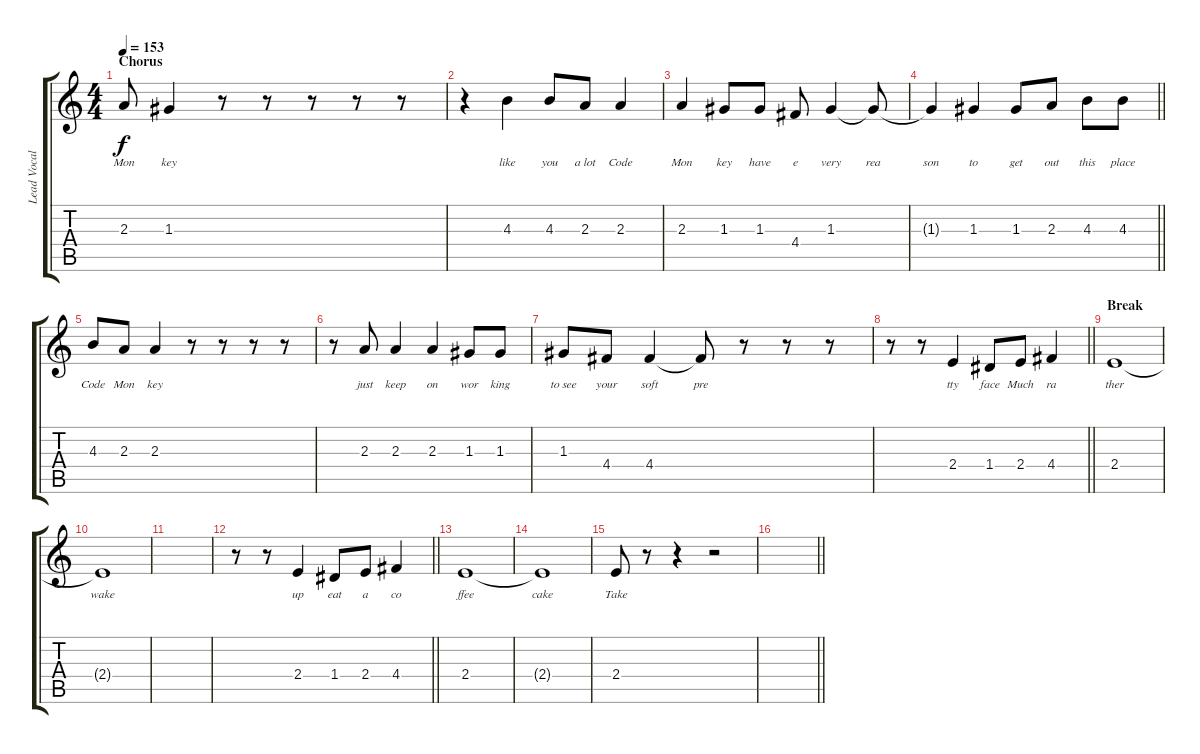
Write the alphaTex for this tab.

\track ("Lead Vocals" "Lead Vocal") {instrument acousticguitarnylon}
\staff {score tabs}
\tuning (E4 B3 G3 D3 A2 E2) {hide}
\ts (4 4)
\section ("" "Chorus")
\tempo 153
\clef g2
\ks c
2.3.8{lyrics (0 "Mon") lyrics (1 "") lyrics (2 "") lyrics (3 "") lyrics (4 "") dy f} 1.3.4{lyrics (0 "key") lyrics (1 "") lyrics (2 "") lyrics (3 "") lyrics (4 "")} r.8 r.8 r.8 r.8 r.8 |
r.4 4.3.4{lyrics (0 "like") lyrics (1 "") lyrics (2 "") lyrics (3 "") lyrics (4 "")} 4.3.8{lyrics (0 "you") lyrics (1 "") lyrics (2 "") lyrics (3 "") lyrics (4 "")} 2.3.8{lyrics (0 "a lot") lyrics (1 "") lyrics (2 "") lyrics (3 "") lyrics (4 "")} 2.3.4{lyrics (0 "Code") lyrics (1 "") lyrics (2 "") lyrics (3 "") lyrics (4 "")} |
2.3.4{lyrics (0 "Mon") lyrics (1 "") lyrics (2 "") lyrics (3 "") lyrics (4 "")} 1.3.8{lyrics (0 "key") lyrics (1 "") lyrics (2 "") lyrics (3 "") lyrics (4 "")} 1.3.8{lyrics (0 "have") lyrics (1 "") lyrics (2 "") lyrics (3 "") lyrics (4 "")} 4.4.8{lyrics (0 "e") lyrics (1 "") lyrics (2 "") lyrics (3 "") lyrics (4 "")} 1.3.4{lyrics (0 "very") lyrics (1 "") lyrics (2 "") lyrics (3 "") lyrics (4 "")} 1.3{t}.8{lyrics (0 "rea") lyrics (1 "") lyrics (2 "") lyrics (3 "") lyrics (4 "")} |
\barLineRight lightlight
1.3{t}.4{lyrics (0 "son") lyrics (1 "") lyrics (2 "") lyrics (3 "") lyrics (4 "")} 1.3.4{lyrics (0 "to") lyrics (1 "") lyrics (2 "") lyrics (3 "") lyrics (4 "")} 1.3.8{lyrics (0 "get") lyrics (1 "") lyrics (2 "") lyrics (3 "") lyrics (4 "")} 2.3.8{lyrics (0 "out") lyrics (1 "") lyrics (2 "") lyrics (3 "") lyrics (4 "")} 4.3.8{lyrics (0 "this") lyrics (1 "") lyrics (2 "") lyrics (3 "") lyrics (4 "")} 4.3.8{lyrics (0 "place") lyrics (1 "") lyrics (2 "") lyrics (3 "") lyrics (4 "")} |
4.3.8{lyrics (0 "Code") lyrics (1 "") lyrics (2 "") lyrics (3 "") lyrics (4 "")} 2.3.8{lyrics (0 "Mon") lyrics (1 "") lyrics (2 "") lyrics (3 "") lyrics (4 "")} 2.3.4{lyrics (0 "key") lyrics (1 "") lyrics (2 "") lyrics (3 "") lyrics (4 "")} r.8 r.8 r.8 r.8 |
r.8 2.3.8{lyrics (0 "just") lyrics (1 "") lyrics (2 "") lyrics (3 "") lyrics (4 "")} 2.3.4{lyrics (0 "keep") lyrics (1 "") lyrics (2 "") lyrics (3 "") lyrics (4 "")} 2.3.4{lyrics (0 "on") lyrics (1 "") lyrics (2 "") lyrics (3 "") lyrics (4 "")} 1.3.8{lyrics (0 "wor") lyrics (1 "") lyrics (2 "") lyrics (3 "") lyrics (4 "")} 1.3.8{lyrics (0 "king") lyrics (1 "") lyrics (2 "") lyrics (3 "") lyrics (4 "")} |
1.3.8{lyrics (0 "to see") lyrics (1 "") lyrics (2 "") lyrics (3 "") lyrics (4 "")} 4.4.8{lyrics (0 "your") lyrics (1 "") lyrics (2 "") lyrics (3 "") lyrics (4 "")} 4.4.4{lyrics (0 "soft") lyrics (1 "") lyrics (2 "") lyrics (3 "") lyrics (4 "")} 4.4{t}.8{lyrics (0 "pre") lyrics (1 "") lyrics (2 "") lyrics (3 "") lyrics (4 "")} r.8 r.8 r.8 |
\barLineRight lightlight
r.8 r.8 2.4.4{lyrics (0 "tty") lyrics (1 "") lyrics (2 "") lyrics (3 "") lyrics (4 "")} 1.4.8{lyrics (0 "face") lyrics (1 "") lyrics (2 "") lyrics (3 "") lyrics (4 "")} 2.4.8{lyrics (0 "Much") lyrics (1 "") lyrics (2 "") lyrics (3 "") lyrics (4 "")} 4.4.4{lyrics (0 "ra") lyrics (1 "") lyrics (2 "") lyrics (3 "") lyrics (4 "")} |
\section ("" "Break")
2.4.1{lyrics (0 "ther") lyrics (1 "") lyrics (2 "") lyrics (3 "") lyrics (4 "")} |
2.4{t}.1{lyrics (0 "wake") lyrics (1 "") lyrics (2 "") lyrics (3 "") lyrics (4 "")} |
|
\barLineRight lightlight
r.8 r.8 2.4.4{lyrics (0 "up") lyrics (1 "") lyrics (2 "") lyrics (3 "") lyrics (4 "")} 1.4.8{lyrics (0 "eat") lyrics (1 "") lyrics (2 "") lyrics (3 "") lyrics (4 "")} 2.4.8{lyrics (0 "a") lyrics (1 "") lyrics (2 "") lyrics (3 "") lyrics (4 "")} 4.4.4{lyrics (0 "co") lyrics (1 "") lyrics (2 "") lyrics (3 "") lyrics (4 "")} |
2.4.1{lyrics (0 "ffee") lyrics (1 "") lyrics (2 "") lyrics (3 "") lyrics (4 "")} |
2.4{t}.1{lyrics (0 "cake") lyrics (1 "") lyrics (2 "") lyrics (3 "") lyrics (4 "")} |
2.4.8{lyrics (0 "Take") lyrics (1 "") lyrics (2 "") lyrics (3 "") lyrics (4 "")} r.8 r.4 r.2 |
\barLineRight lightlight
